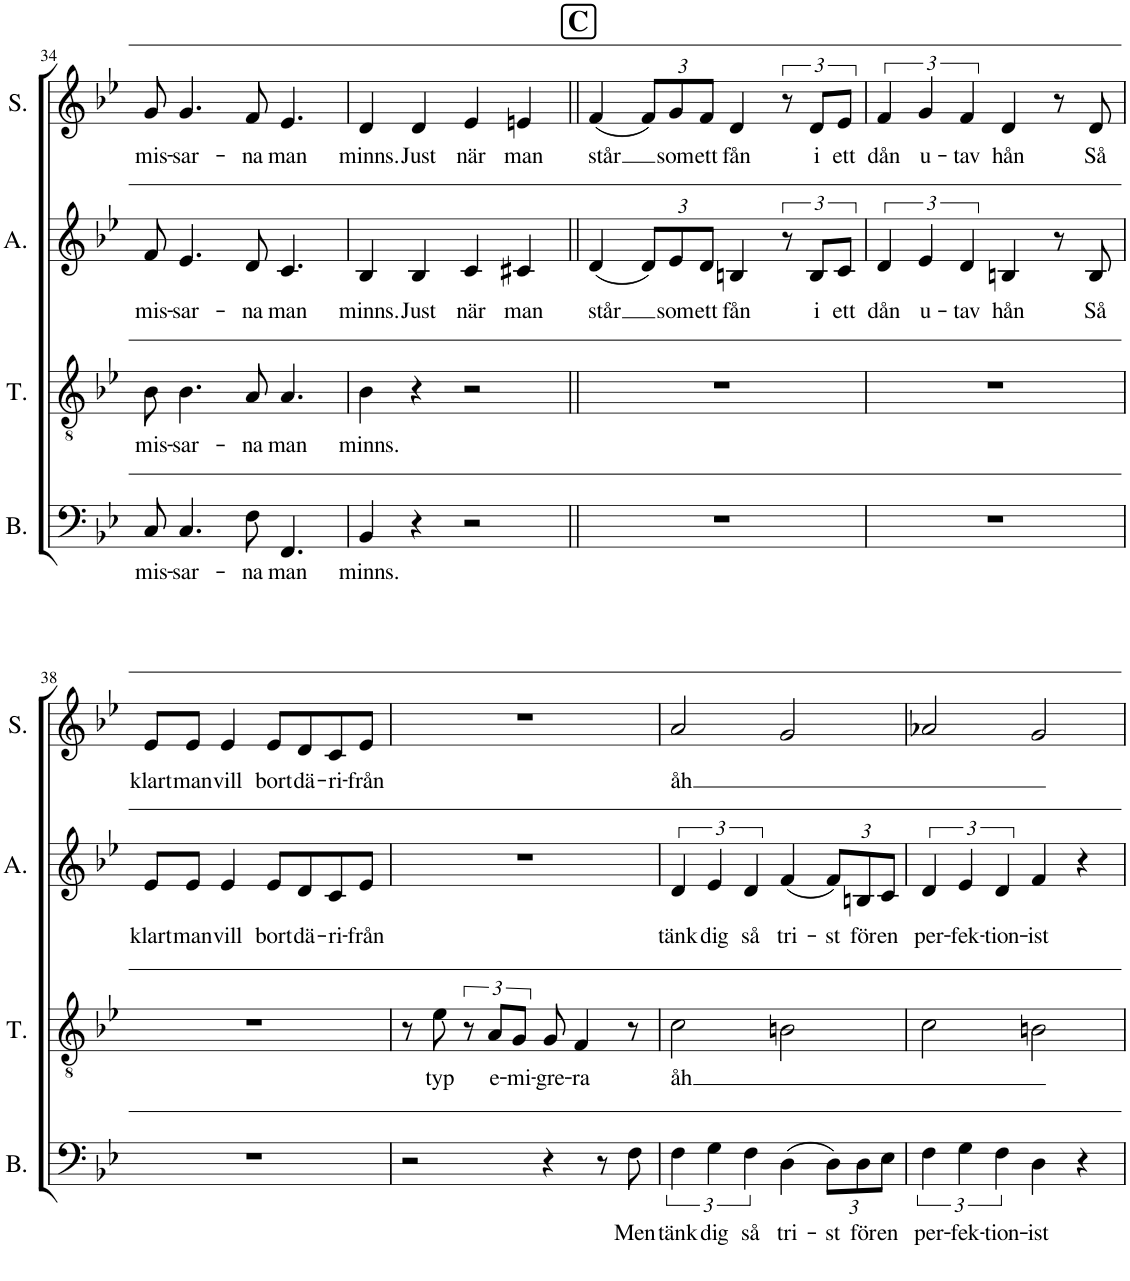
**kern	**text	**kern	**text	**kern	**text	**kern	**text
*part4	*part4	*part3	*part3	*part2	*part2	*part1	*part1
*staff4	*staff4	*staff3	*staff3	*staff2	*staff2	*staff1	*staff1
*I"Bass	*	*I"Tenor	*	*I"Alto	*	*I"Soprano	*
*I'B.	*	*I'T.	*	*I'A.	*	*I'S.	*
!!LO:PB:g=z
*clefF4	*	*clefGv2	*	*clefG2	*	*clefG2	*
*k[b-e-]	*	*k[b-e-]	*	*k[b-e-]	*	*k[b-e-]	*
*M4/4	*	*M4/4	*	*M4/4	*	*M4/4	*
=34	=34	=34	=34	=34	=34	=34	=34
!	!LO:LY:b	!	!LO:LY:b	!	!LO:LY:b	!	!LO:LY:b
8C/	mis-	8B-\	mis-	8f/	mis-	8g/	mis-
!	!LO:LY:b	!	!LO:LY:b	!	!LO:LY:b	!	!LO:LY:b
4.C/	-sar-	4.B-\	-sar-	4.e-/	-sar-	4.g/	-sar-
!	!LO:LY:b	!	!LO:LY:b	!	!LO:LY:b	!	!LO:LY:b
8F\	-na	8A/	-na	8d/	-na	8f/	-na
!	!LO:LY:b	!	!LO:LY:b	!	!LO:LY:b	!	!LO:LY:b
4.FF/	man	4.A/	man	4.c/	man	4.e-/	man
=35	=35	=35	=35	=35	=35	=35	=35
!	!LO:LY:b	!	!LO:LY:b	!	!LO:LY:b	!	!LO:LY:b
4BB-/	minns.	4B-\	minns.	4B-/	minns.	4d/	minns.
!	!	!	!	!	!LO:LY:b	!	!LO:LY:b
4r	.	4r	.	4B-/	Just	4d/	Just
!	!	!	!	!	!LO:LY:b	!	!LO:LY:b
2r	.	2r	.	4c/	när	4e-/	när
!	!	!	!	!	!LO:LY:b	!	!LO:LY:b
.	.	.	.	4c#X/	man	4en/	man
!!LO:REH:place=s1:a:B:cj:fs=14:t=C
=36||	=36||	=36||	=36||	=36||	=36||	=36||	=36||
!	!	!	!	!	!LO:LY:b	!	!LO:LY:b
1r	.	1r	.	(4d/	står	(4f/	står
*	*	*	*	*Xbrackettup	*	*Xbrackettup	*
.	.	.	.	12d/L)	.	12f/L)	.
!	!	!	!	!	!LO:LY:b	!	!LO:LY:b
.	.	.	.	12e-/	som	12g/	som
!	!	!	!	!	!LO:LY:b	!	!LO:LY:b
.	.	.	.	12d/J	ett	12f/J	ett
!	!	!	!	!	!LO:LY:b	!	!LO:LY:b
.	.	.	.	4Bn/	fån	4d/	fån
*	*	*	*	*brackettup	*	*brackettup	*
.	.	.	.	12r	.	12r	.
!	!	!	!	!	!LO:LY:b	!	!LO:LY:b
.	.	.	.	12B/L	i	12d/L	i
!	!	!	!	!	!LO:LY:b	!	!LO:LY:b
.	.	.	.	12c/J	ett	12e-/J	ett
=37	=37	=37	=37	=37	=37	=37	=37
!	!	!	!	!	!LO:LY:b	!	!LO:LY:b
1r	.	1r	.	6d/	dån	6f/	dån
!	!	!	!	!	!LO:LY:b	!	!LO:LY:b
.	.	.	.	6e-/	u-	6g/	u-
!	!	!	!	!	!LO:LY:b	!	!LO:LY:b
.	.	.	.	6d/	-tav	6f/	-tav
!	!	!	!	!	!LO:LY:b	!	!LO:LY:b
.	.	.	.	4Bn/	hån	4d/	hån
.	.	.	.	8r	.	8r	.
!	!	!	!	!	!LO:LY:b	!	!LO:LY:b
.	.	.	.	8B/	Så	8d/	Så
!!LO:LB:g=z
=38	=38	=38	=38	=38	=38	=38	=38
!	!	!	!	!	!LO:LY:b	!	!LO:LY:b
1r	.	1r	.	8e-/L	klart	8e-/L	klart
!	!	!	!	!	!LO:LY:b	!	!LO:LY:b
.	.	.	.	8e-/J	man	8e-/J	man
!	!	!	!	!	!LO:LY:b	!	!LO:LY:b
.	.	.	.	4e-/	vill	4e-/	vill
!	!	!	!	!	!LO:LY:b	!	!LO:LY:b
.	.	.	.	8e-/L	bort	8e-/L	bort
!	!	!	!	!	!LO:LY:b	!	!LO:LY:b
.	.	.	.	8d/	dä-	8d/	dä-
!	!	!	!	!	!LO:LY:b	!	!LO:LY:b
.	.	.	.	8c/	-ri-	8c/	-ri-
!	!	!	!	!	!LO:LY:b	!	!LO:LY:b
.	.	.	.	8e-/J	-från	8e-/J	-från
=39	=39	=39	=39	=39	=39	=39	=39
2r	.	8r	.	1r	.	1r	.
!	!	!	!LO:LY:b	!	!	!	!
.	.	8e-\	typ	.	.	.	.
.	.	12r	.	.	.	.	.
!	!	!	!LO:LY:b	!	!	!	!
.	.	12A/L	e-	.	.	.	.
!	!	!	!LO:LY:b	!	!	!	!
.	.	12G/J	-mi-	.	.	.	.
!	!	!	!LO:LY:b	!	!	!	!
4r	.	8G/	-gre-	.	.	.	.
!	!	!	!LO:LY:b	!	!	!	!
.	.	4F/	-ra	.	.	.	.
8r	.	.	.	.	.	.	.
!	!LO:LY:b	!	!	!	!	!	!
8F\	Men	8r	.	.	.	.	.
=40	=40	=40	=40	=40	=40	=40	=40
!	!LO:LY:b	!	!LO:LY:b	!	!LO:LY:b	!	!LO:LY:b
6F\	tänk	2c\	åh	6d/	tänk	2a/	åh
!	!LO:LY:b	!	!	!	!LO:LY:b	!	!
6G\	dig	.	.	6e-/	dig	.	.
!	!LO:LY:b	!	!	!	!LO:LY:b	!	!
6F\	så	.	.	6d/	så	.	.
!	!LO:LY:b	!	!	!	!LO:LY:b	!	!
(4D\	tri-	2Bn\	.	(4f/	tri-	2g/	.
*Xbrackettup	*	*	*	*	*	*	*
!	!LO:LY:b	!	!	!	!	!	!
*	*	*	*	*Xbrackettup	*	*	*
!	!	!	!	!	!LO:LY:b	!	!
12D\L)	-st	.	.	12f/L)	-st	.	.
!	!LO:LY:b	!	!	!	!LO:LY:b	!	!
12D\	för	.	.	12Bn/	för	.	.
!	!LO:LY:b	!	!	!	!LO:LY:b	!	!
12E-\J	en	.	.	12c/J	en	.	.
=41	=41	=41	=41	=41	=41	=41	=41
*brackettup	*	*	*	*	*	*	*
!	!LO:LY:b	!	!	!	!	!	!
*	*	*	*	*brackettup	*	*	*
!	!	!	!	!	!LO:LY:b	!	!
6F\	per-	2c\	.	6d/	per-	2a-X/	.
!	!LO:LY:b	!	!	!	!LO:LY:b	!	!
6G\	-fek-	.	.	6e-/	-fek-	.	.
!	!LO:LY:b	!	!	!	!LO:LY:b	!	!
6F\	-tion-	.	.	6d/	-tion-	.	.
!	!LO:LY:b	!	!	!	!LO:LY:b	!	!
4D\	-ist	2Bn\	.	4f/	-ist	2g/	.
4r	.	.	.	4r	.	.	.
=	=	=	=	=	=	=	=
*-	*-	*-	*-	*-	*-	*-	*-
